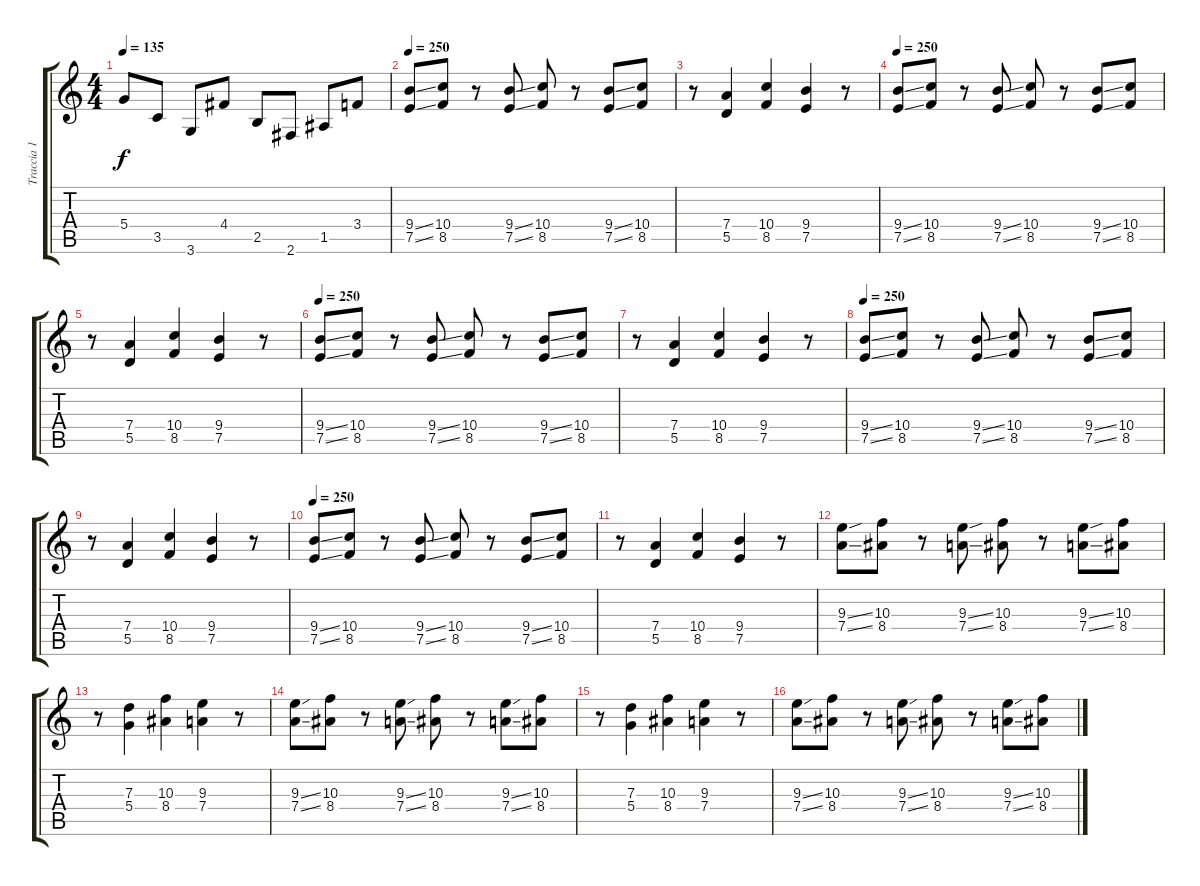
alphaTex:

\track ("Traccia 1" "Traccia 1") {instrument distortionguitar}
\staff {score tabs}
\tuning (E4 B3 G3 D3 A2 E2) {hide}
\ts (4 4)
\tempo 135
\clef g2
\ks c
5.4.8{dy f} 3.5.8 3.6.8 4.4.8 2.5.8 2.6.8 1.5.8 3.4.8 |
\tempo 250
(9.4{ss} 7.5{ss}).8 (10.4 8.5).8 r.8 (9.4{ss} 7.5{ss}).8 (10.4 8.5).8 r.8 (9.4{ss} 7.5{ss}).8 (10.4 8.5).8 |
r.8 (7.4 5.5).4 (10.4 8.5).4 (9.4 7.5).4 r.8 |
\tempo 250
(9.4{ss} 7.5{ss}).8 (10.4 8.5).8 r.8 (9.4{ss} 7.5{ss}).8 (10.4 8.5).8 r.8 (9.4{ss} 7.5{ss}).8 (10.4 8.5).8 |
r.8 (7.4 5.5).4 (10.4 8.5).4 (9.4 7.5).4 r.8 |
\tempo 250
(9.4{ss} 7.5{ss}).8 (10.4 8.5).8 r.8 (9.4{ss} 7.5{ss}).8 (10.4 8.5).8 r.8 (9.4{ss} 7.5{ss}).8 (10.4 8.5).8 |
r.8 (7.4 5.5).4 (10.4 8.5).4 (9.4 7.5).4 r.8 |
\tempo 250
(9.4{ss} 7.5{ss}).8 (10.4 8.5).8 r.8 (9.4{ss} 7.5{ss}).8 (10.4 8.5).8 r.8 (9.4{ss} 7.5{ss}).8 (10.4 8.5).8 |
r.8 (7.4 5.5).4 (10.4 8.5).4 (9.4 7.5).4 r.8 |
\tempo 250
(9.4{ss} 7.5{ss}).8 (10.4 8.5).8 r.8 (9.4{ss} 7.5{ss}).8 (10.4 8.5).8 r.8 (9.4{ss} 7.5{ss}).8 (10.4 8.5).8 |
r.8 (7.4 5.5).4 (10.4 8.5).4 (9.4 7.5).4 r.8 |
(9.3{ss} 7.4{ss}).8 (10.3 8.4).8 r.8 (9.3{ss} 7.4{ss}).8 (10.3 8.4).8 r.8 (9.3{ss} 7.4{ss}).8 (10.3 8.4).8 |
r.8 (7.3 5.4).4 (10.3 8.4).4 (9.3 7.4).4 r.8 |
(9.3{ss} 7.4{ss}).8 (10.3 8.4).8 r.8 (9.3{ss} 7.4{ss}).8 (10.3 8.4).8 r.8 (9.3{ss} 7.4{ss}).8 (10.3 8.4).8 |
r.8 (7.3 5.4).4 (10.3 8.4).4 (9.3 7.4).4 r.8 |
(9.3{ss} 7.4{ss}).8 (10.3 8.4).8 r.8 (9.3{ss} 7.4{ss}).8 (10.3 8.4).8 r.8 (9.3{ss} 7.4{ss}).8 (10.3 8.4).8
